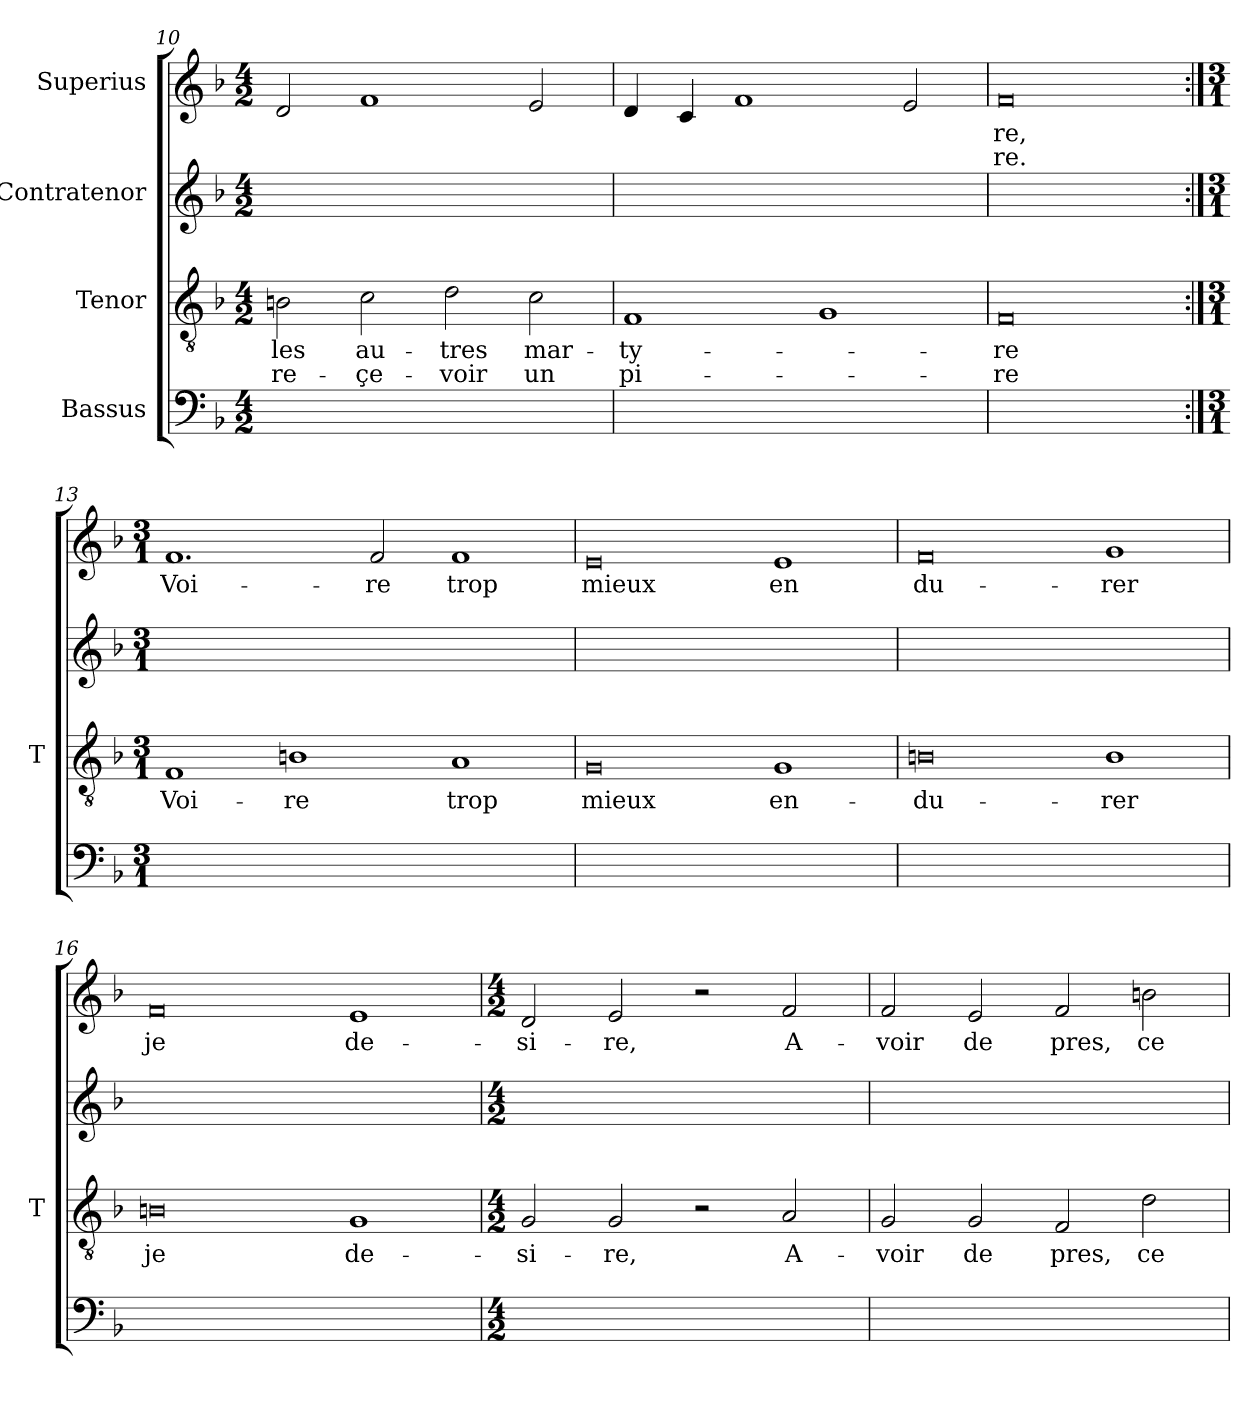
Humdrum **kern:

**kern	**kern	**text	**text	**kern	**kern	**text	**text
*part4	*part3	*part3	*part3	*part2	*part1	*part1	*part1
*staff4	*staff3	*staff3	*staff3	*staff2	*staff1	*staff1	*staff1
*I"Bassus	*I"Tenor	*	*	*I"Contratenor	*I"Superius	*	*
*	*I'T	*	*	*	*	*	*
*clefF4	*clefGv2	*	*	*clefG2	*clefG2	*	*
*k[b-]	*k[b-]	*	*	*k[b-]	*k[b-]	*	*
*M4/2	*M4/2	*	*	*M4/2	*M4/2	*	*
=10	=10	=10	=10	=10	=10	=10	=10
0ryy	2Bn	-les	re-	0ryy	2d	.	.
.	2c	au-	çe-	.	1f	.	.
.	2d	-tres	-voir	.	.	.	.
.	2c	mar-	-un	.	2e	.	.
=11	=11	=11	=11	=11	=11	=11	=11
0ryy	1F	ty-	pi-	0ryy	4d	.	.
.	.	.	.	.	4c	.	.
.	.	.	.	.	1f	.	.
.	1G	.	.	.	.	.	.
.	.	.	.	.	2e	.	.
=12	=12	=12	=12	=12	=12	=12	=12
0ryy	0F	-re	-re	0ryy	0f	-re,	-re.
=13:|!	=13:|!	=13:|!	=13:|!	=13:|!	=13:|!	=13:|!	=13:|!
*M3/1	*M3/1	*	*	*M3/1	*M3/1	*	*
0.ryy	1F	Voi-	.	0.ryy	1.f	Voi-	.
.	1Bn	-re	.	.	.	.	.
.	.	.	.	.	2f	-re	.
.	1A	-trop	.	.	1f	-trop	.
=14	=14	=14	=14	=14	=14	=14	=14
0.ryy	0G	-mieux	.	0.ryy	0e	-mieux	.
.	1G	en-	.	.	1e	-en	.
=15	=15	=15	=15	=15	=15	=15	=15
0.ryy	0Bn	du-	.	0.ryy	0f	du-	.
.	1B	-rer	.	.	1g	-rer	.
=16	=16	=16	=16	=16	=16	=16	=16
0.ryy	0Bn	-je	.	0.ryy	0f	-je	.
.	1G	de-	.	.	1e	de-	.
=17	=17	=17	=17	=17	=17	=17	=17
*M4/2	*M4/2	*	*	*M4/2	*M4/2	*	*
0ryy	2G	si-	.	0ryy	2d	si-	.
.	2G	-re,	.	.	2e	-re,	.
.	2r	.	.	.	2r	.	.
.	2A	A-	.	.	2f	A-	.
=18	=18	=18	=18	=18	=18	=18	=18
0ryy	2G	-voir	.	0ryy	2f	-voir	.
.	2G	-de	.	.	2e	-de	.
.	2F	-pres,	.	.	2f	-pres,	.
.	2d	-ce	.	.	2bn	-ce	.
=	=	=	=	=	=	=	=
*-	*-	*-	*-	*-	*-	*-	*-
